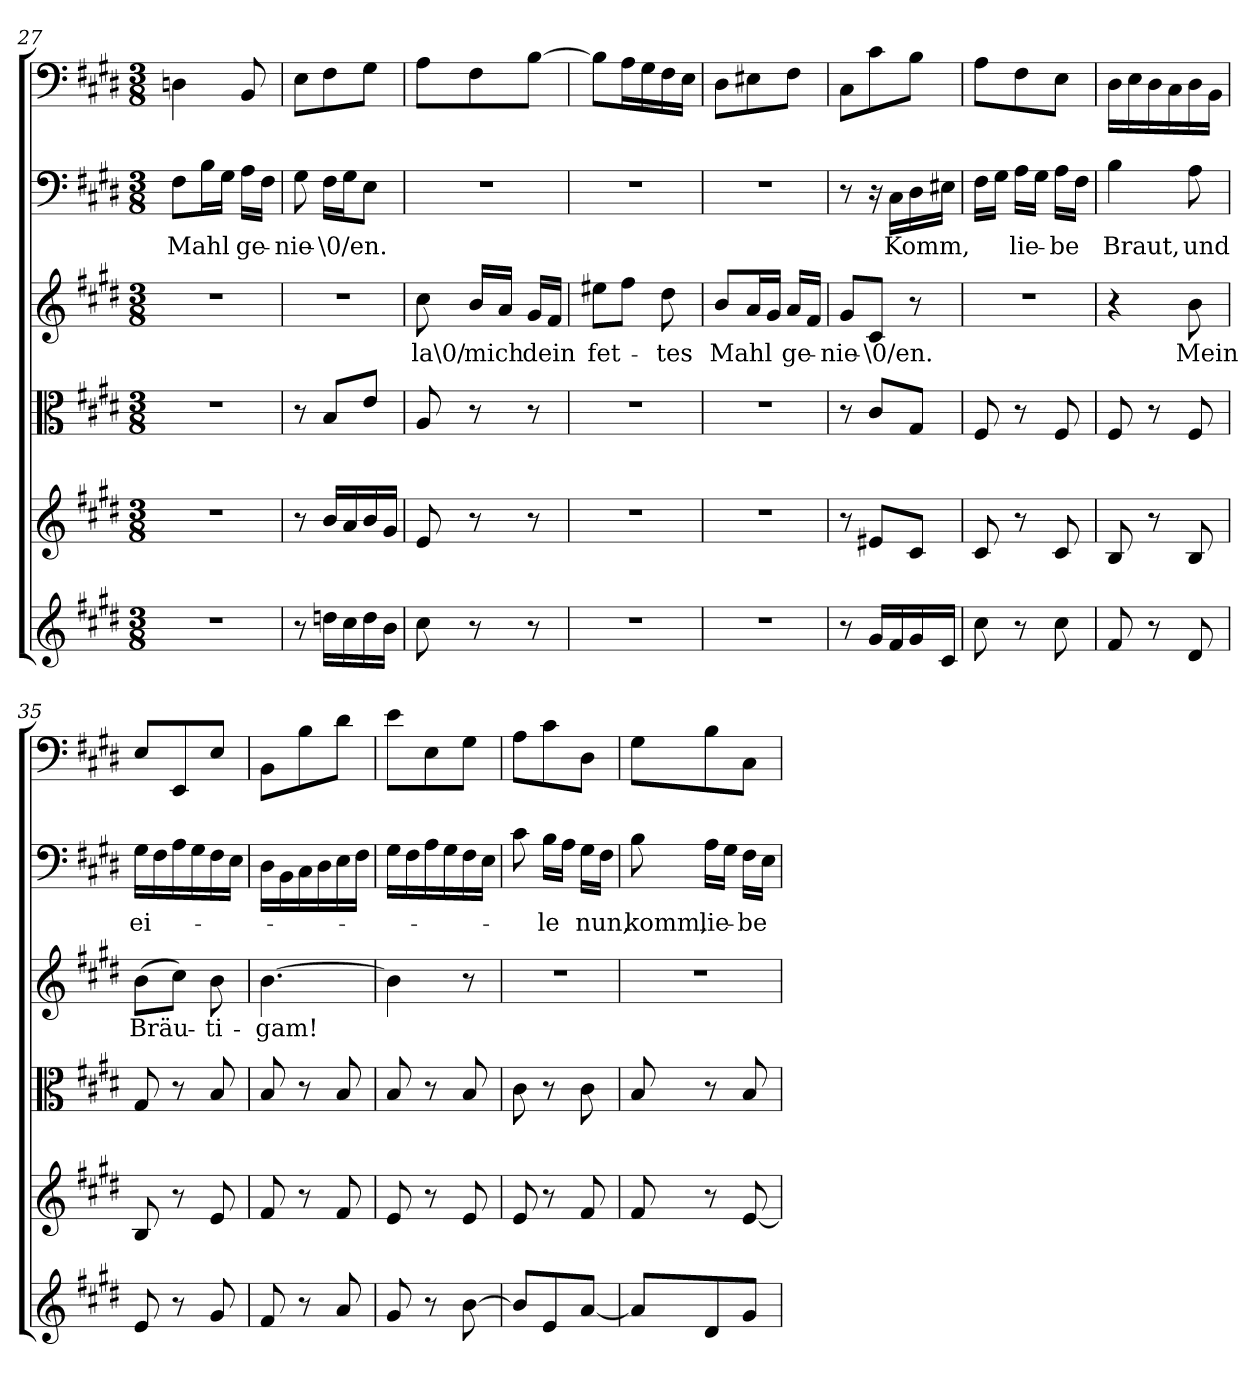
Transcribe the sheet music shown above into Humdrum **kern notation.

**kern	**kern	**kern	**kern	**text	**kern	**text	**kern
*part6	*part5	*part4	*part3	*part3	*part2	*part2	*part1
*staff6	*staff5	*staff4	*staff3	*staff3	*staff2	*staff2	*staff1
*clefG2	*clefG2	*clefC3	*clefG2	*	*clefF4	*	*clefF4
*k[f#c#g#d#]	*k[f#c#g#d#]	*k[f#c#g#d#]	*k[f#c#g#d#]	*	*k[f#c#g#d#]	*	*k[f#c#g#d#]
*E:	*E:	*E:	*E:	*	*E:	*	*E:
*M3/8	*M3/8	*M3/8	*M3/8	*	*M3/8	*	*M3/8
=27	=27	=27	=27	=27	=27	=27	=27
4.r	4.r	4.r	4.r	.	8F#\L	Mahl	4Dn\
.	.	.	.	.	16B\L	.	.
.	.	.	.	.	16G#\JJ	.	.
.	.	.	.	.	16A\LL	ge-	8BB/
.	.	.	.	.	16F#\JJ	.	.
=28	=28	=28	=28	=28	=28	=28	=28
8r	8r	8r	4.r	.	8G#\	-nie-	8E\L
16ddn\LL	16b/LL	8B/L	.	.	16F#\LL	-\0/en.	8F#\
16cc#\	16a/	.	.	.	16G#\J	.	.
16dd\	16b/	8e/J	.	.	8E\J	.	8G#\J
16b\JJ	16g#/JJ	.	.	.	.	.	.
=29	=29	=29	=29	=29	=29	=29	=29
8cc#\	8e/	8A/	8cc#\	la\0/	4.r	.	8A\L
8r	8r	8r	16b/LL	mich	.	.	8F#\
.	.	.	16a/JJ	.	.	.	.
8r	8r	8r	16g#/LL	dein	.	.	[8B\J
.	.	.	16f#/JJ	.	.	.	.
=30	=30	=30	=30	=30	=30	=30	=30
4.r	4.r	4.r	8ee#X\L	fet-	4.r	.	8B\L]
.	.	.	8ff#\J	.	.	.	16A\L
.	.	.	.	.	.	.	16G#\
.	.	.	8dd#\	-tes	.	.	16F#\
.	.	.	.	.	.	.	16E\JJ
=31	=31	=31	=31	=31	=31	=31	=31
4.r	4.r	4.r	8b/L	Mahl	4.r	.	8D#\L
.	.	.	16a/L	.	.	.	8E#X\
.	.	.	16g#/JJ	.	.	.	.
.	.	.	16a/LL	ge-	.	.	8F#\J
.	.	.	16f#/JJ	.	.	.	.
=32	=32	=32	=32	=32	=32	=32	=32
8r	8r	8r	8g#/L	-nie-	8r	.	8C#\L
16g#/LL	8e#X/L	8c#/L	8c#/J	-\0/en.	16r	.	8c#\
16f#/	.	.	.	.	16C#\LL	Komm,	.
16g#/	8c#/J	8G#/J	8r	.	16D#\	.	8B\J
16c#/JJ	.	.	.	.	16E#X\JJ	.	.
=33	=33	=33	=33	=33	=33	=33	=33
8cc#\	8c#/	8F#/	4.r	.	16F#\LL	.	8A\L
.	.	.	.	.	16G#\JJ	.	.
8r	8r	8r	.	.	16A\LL	lie-	8F#\
.	.	.	.	.	16G#\JJ	.	.
8cc#\	8c#/	8F#/	.	.	16A\LL	-be	8E\J
.	.	.	.	.	16F#\JJ	.	.
=34	=34	=34	=34	=34	=34	=34	=34
8f#/	8B/	8F#/	4r	.	4B\	Braut,	16D#\LL
.	.	.	.	.	.	.	16E\
8r	8r	8r	.	.	.	.	16D#\
.	.	.	.	.	.	.	16C#\
8d#/	8B/	8F#/	8b\	Mein	8A\	und	16D#\
.	.	.	.	.	.	.	16BB\JJ
=35	=35	=35	=35	=35	=35	=35	=35
8e/	8B/	8G#/	(8b\L	Bräu-	16G#\LL	ei-	8E/L
.	.	.	.	.	16F#\	.	.
8r	8r	8r	8cc#\J)	.	16A\	.	8EE/
.	.	.	.	.	16G#\	.	.
8g#/	8e/	8B/	8b\	-ti-	16F#\	.	8E/J
.	.	.	.	.	16E\JJ	.	.
=36	=36	=36	=36	=36	=36	=36	=36
8f#/	8f#/	8B/	[4.b\	-gam!	16D#\LL	.	8BB\L
.	.	.	.	.	16BB\	.	.
8r	8r	8r	.	.	16C#\	.	8B\
.	.	.	.	.	16D#\	.	.
8a/	8f#/	8B/	.	.	16E\	.	8d#\J
.	.	.	.	.	16F#\JJ	.	.
=37	=37	=37	=37	=37	=37	=37	=37
8g#/	8e/	8B/	4b\]	.	16G#\LL	.	8e\L
.	.	.	.	.	16F#\	.	.
8r	8r	8r	.	.	16A\	.	8E\
.	.	.	.	.	16G#\	.	.
[8b\	8e/	8B/	8r	.	16F#\	.	8G#\J
.	.	.	.	.	16E\JJ	.	.
=38	=38	=38	=38	=38	=38	=38	=38
8b/L]	8e/	8c#\	4.r	.	8c#\	.	8A\L
8e/	8r	8r	.	.	16B\LL	-le	8c#\
.	.	.	.	.	16A\JJ	.	.
[8a/J	8f#/	8c#\	.	.	16G#\LL	nun,	8D#\J
.	.	.	.	.	16F#\JJ	.	.
=39	=39	=39	=39	=39	=39	=39	=39
8a/L]	8f#/	8B/	4.r	.	8B\	komm,	8G#\L
8d#/	8r	8r	.	.	16A\LL	lie-	8B\
.	.	.	.	.	16G#\JJ	.	.
8g#/J	[8e/	8B/	.	.	16F#\LL	-be	8C#\J
.	.	.	.	.	16E\JJ	.	.
=	=	=	=	=	=	=	=
*-	*-	*-	*-	*-	*-	*-	*-
